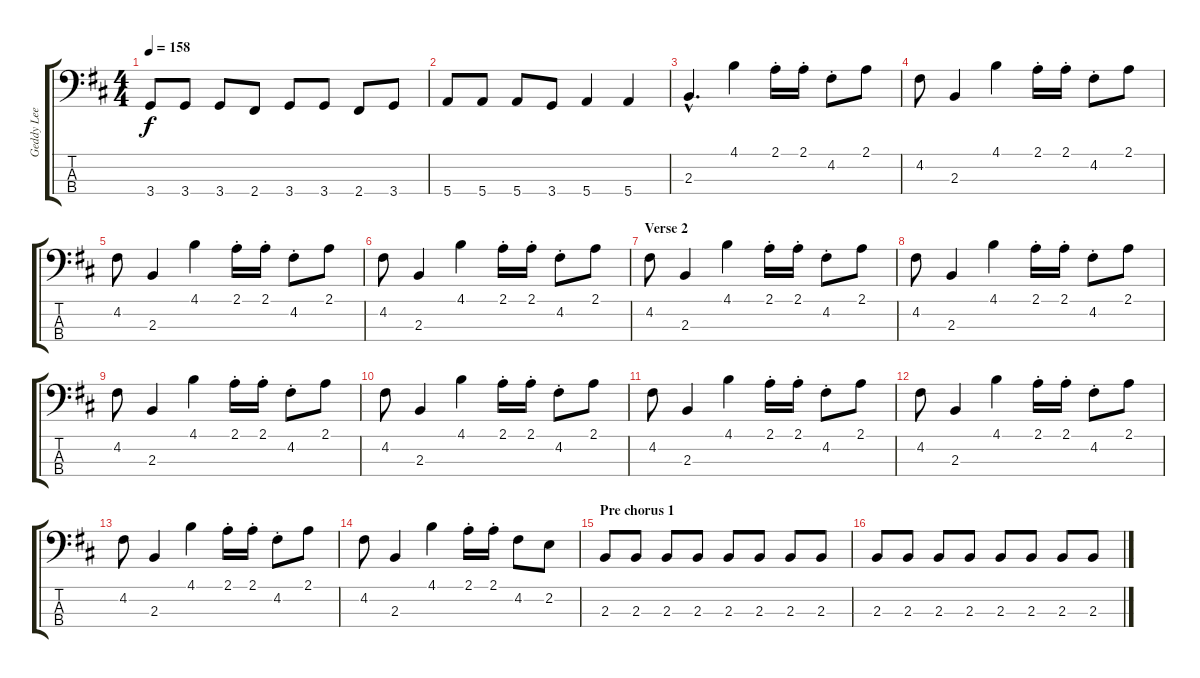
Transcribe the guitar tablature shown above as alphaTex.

\track ("Geddy Lee (bass)" "Geddy Lee ") {instrument electricbassfinger}
\staff {score tabs}
\tuning (G2 D2 A1 E1) {hide}
\ts (4 4)
\tempo 158
\clef f4
\ks bminor
3.4.8{dy f} 3.4.8 3.4.8 2.4.8 3.4.8 3.4.8 2.4.8 3.4.8 |
5.4.8 5.4.8 5.4.8 3.4.8 5.4.4 5.4.4 |
2.3{hac}.4{d} 4.1.4 2.1{st}.16 2.1{st}.16 4.2{st}.8 2.1.8 |
4.2.8 2.3.4 4.1.4 2.1{st}.16 2.1{st}.16 4.2{st}.8 2.1.8 |
4.2.8 2.3.4 4.1.4 2.1{st}.16 2.1{st}.16 4.2{st}.8 2.1.8 |
4.2.8 2.3.4 4.1.4 2.1{st}.16 2.1{st}.16 4.2{st}.8 2.1.8 |
\section ("" "Verse 2")
4.2.8 2.3.4 4.1.4 2.1{st}.16 2.1{st}.16 4.2{st}.8 2.1.8 |
4.2.8 2.3.4 4.1.4 2.1{st}.16 2.1{st}.16 4.2{st}.8 2.1.8 |
4.2.8 2.3.4 4.1.4 2.1{st}.16 2.1{st}.16 4.2{st}.8 2.1.8 |
4.2.8 2.3.4 4.1.4 2.1{st}.16 2.1{st}.16 4.2{st}.8 2.1.8 |
4.2.8 2.3.4 4.1.4 2.1{st}.16 2.1{st}.16 4.2{st}.8 2.1.8 |
4.2.8 2.3.4 4.1.4 2.1{st}.16 2.1{st}.16 4.2{st}.8 2.1.8 |
4.2.8 2.3.4 4.1.4 2.1{st}.16 2.1{st}.16 4.2{st}.8 2.1.8 |
4.2.8 2.3.4 4.1.4 2.1{st}.16 2.1{st}.16 4.2.8 2.2.8 |
\section ("" "Pre chorus 1")
2.3.8 2.3.8 2.3.8 2.3.8 2.3.8 2.3.8 2.3.8 2.3.8 |
2.3.8 2.3.8 2.3.8 2.3.8 2.3.8 2.3.8 2.3.8 2.3.8
